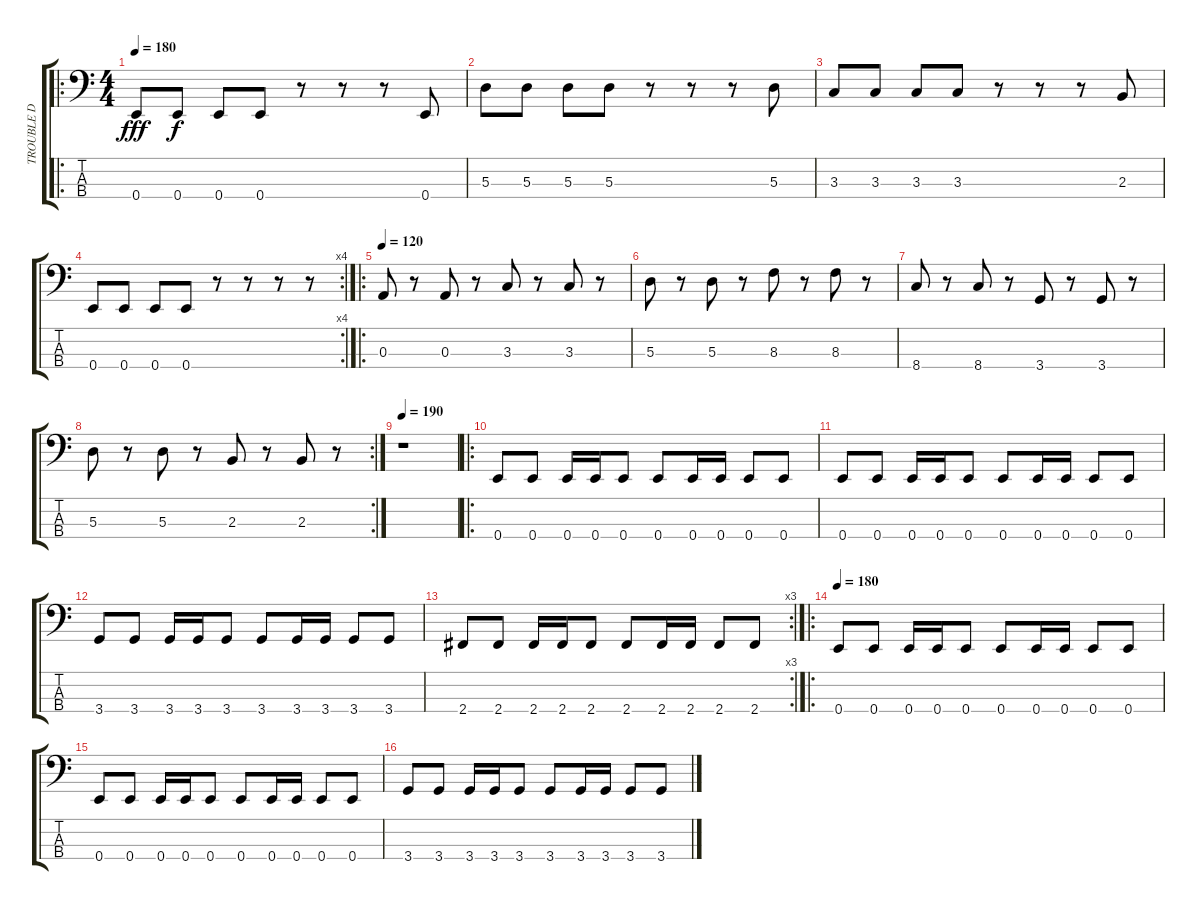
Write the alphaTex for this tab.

\track ("TROUBLE D" "TROUBLE D") {instrument electricbassfinger}
\staff {score tabs}
\tuning (G2 D2 A1 E1) {hide}
\ro
\ts (4 4)
\tempo 180
\clef f4
\ks c
0.4.8{dy fff} 0.4.8{dy f} 0.4.8 0.4.8 r.8 r.8 r.8 0.4.8 |
5.3.8 5.3.8 5.3.8 5.3.8 r.8 r.8 r.8 5.3.8 |
3.3.8 3.3.8 3.3.8 3.3.8 r.8 r.8 r.8 2.3.8 |
\rc 4
0.4.8 0.4.8 0.4.8 0.4.8 r.8 r.8 r.8 r.8 |
\ro
\tempo 120
0.3.8 r.8 0.3.8 r.8 3.3.8 r.8 3.3.8 r.8 |
5.3.8 r.8 5.3.8 r.8 8.3.8 r.8 8.3.8 r.8 |
8.4.8 r.8 8.4.8 r.8 3.4.8 r.8 3.4.8 r.8 |
\rc 2
5.3.8 r.8 5.3.8 r.8 2.3.8 r.8 2.3.8 r.8 |
\tempo 190
r.1 |
\ro
0.4.8 0.4.8 0.4.16 0.4.16 0.4.8 0.4.8 0.4.16 0.4.16 0.4.8 0.4.8 |
0.4.8 0.4.8 0.4.16 0.4.16 0.4.8 0.4.8 0.4.16 0.4.16 0.4.8 0.4.8 |
3.4.8 3.4.8 3.4.16 3.4.16 3.4.8 3.4.8 3.4.16 3.4.16 3.4.8 3.4.8 |
\rc 3
2.4.8 2.4.8 2.4.16 2.4.16 2.4.8 2.4.8 2.4.16 2.4.16 2.4.8 2.4.8 |
\ro
\tempo 180
0.4.8 0.4.8 0.4.16 0.4.16 0.4.8 0.4.8 0.4.16 0.4.16 0.4.8 0.4.8 |
0.4.8 0.4.8 0.4.16 0.4.16 0.4.8 0.4.8 0.4.16 0.4.16 0.4.8 0.4.8 |
3.4.8 3.4.8 3.4.16 3.4.16 3.4.8 3.4.8 3.4.16 3.4.16 3.4.8 3.4.8
